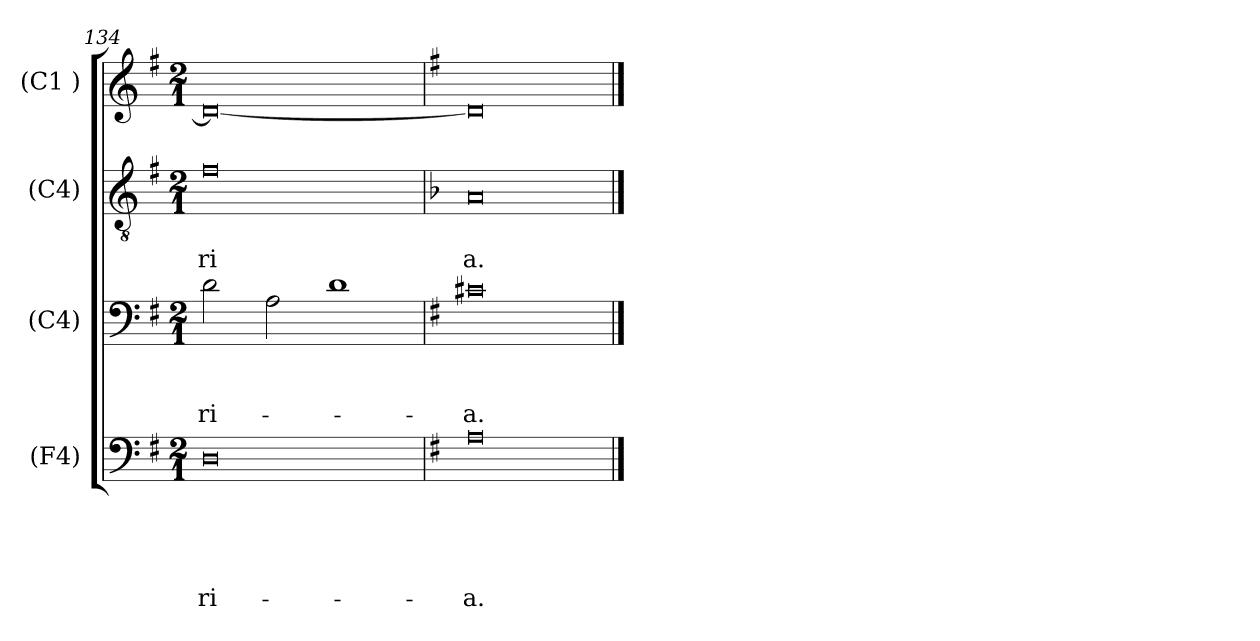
**kern	**text	**text	**text	**text	**text	**kern	**text	**text	**text	**kern	**text	**text	**kern
*part4	*part4	*part4	*part4	*part4	*part4	*part3	*part3	*part3	*part3	*part2	*part2	*part2	*part1
*staff4	*staff4	*staff4	*staff4	*staff4	*staff4	*staff3	*staff3	*staff3	*staff3	*staff2	*staff2	*staff2	*staff1
*I"(F4)	*	*	*	*	*	*I"(C4)	*	*	*	*I"(C4)	*	*	*I"(C1 )
*clefF4	*	*	*	*	*	*clefF4	*	*	*	*clefGv2	*	*	*clefG2
*k[f#]	*	*	*	*	*	*k[f#]	*	*	*	*k[f#]	*	*	*k[f#]
*G:	*	*	*	*	*	*G:	*	*	*	*G:	*	*	*G:
*M2/1	*	*	*	*	*	*M2/1	*	*	*	*M2/1	*	*	*M2/1
=134	=134	=134	=134	=134	=134	=134	=134	=134	=134	=134	=134	=134	=134
!	!	!	!	!	!LO:LY:b:rj	!	!	!	!LO:LY:b	!	!	!LO:LY:b:rj	!
0D	.	.	.	.	-ri-	2d\	.	.	-ri-	0f#	.	ri	0d_
.	.	.	.	.	.	2A\	.	.	.	.	.	.	.
.	.	.	.	.	.	1d	.	.	.	.	.	.	.
=135	=135	=135	=135	=135	=135	=135	=135	=135	=135	=135	=135	=135	=135
*	*	*	*	*	*	*	*	*	*	*k[b-]	*	*	*
*	*	*	*	*	*	*	*	*	*	*F:	*	*	*
!	!	!	!	!	!LO:LY:b:rj	!	!	!	!LO:LY:b:rj	!	!	!LO:LY:b:rj	!
0A	.	.	.	.	-a.	0c#X	.	.	-a.	0A	.	a.	0d]
==	==	==	==	==	==	==	==	==	==	==	==	==	==
*-	*-	*-	*-	*-	*-	*-	*-	*-	*-	*-	*-	*-	*-
